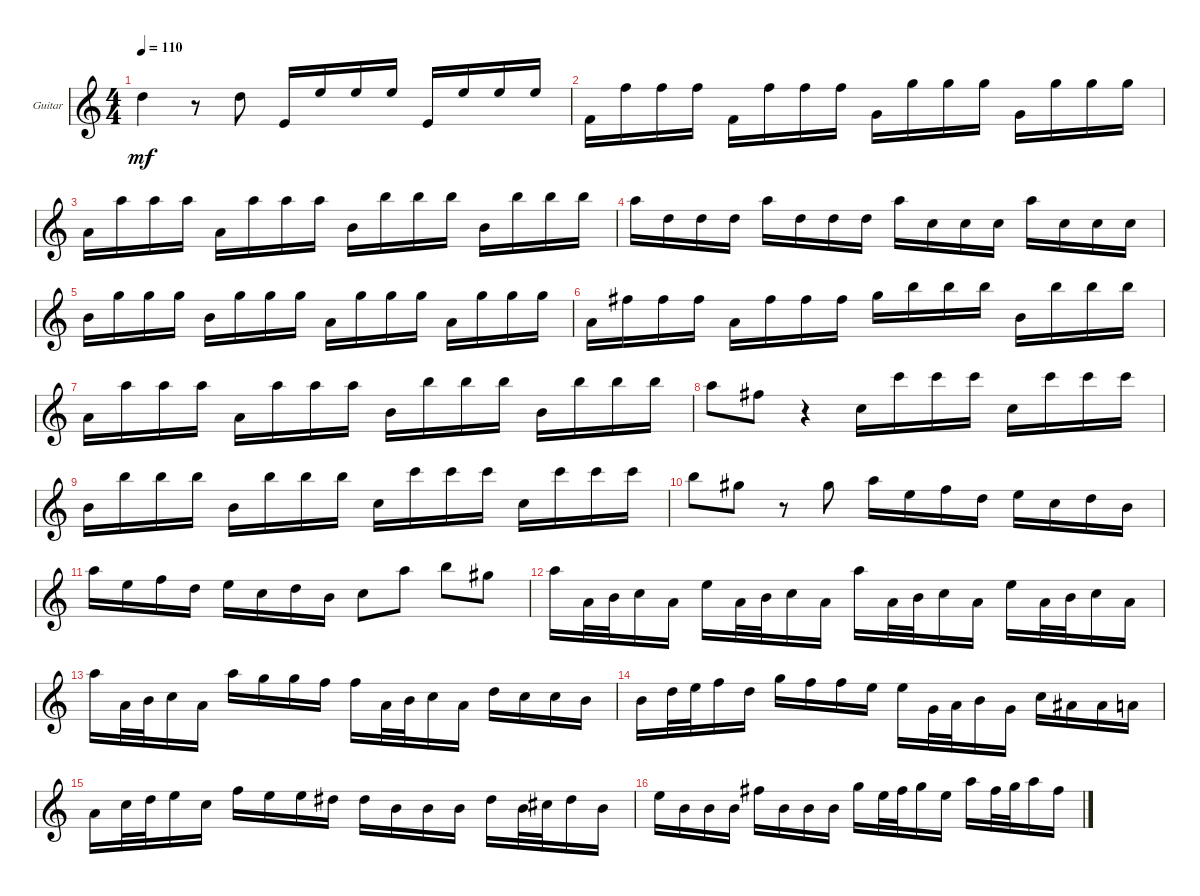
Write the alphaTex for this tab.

\defaultSystemsLayout 4
\bracketExtendMode groupsimilarinstruments
\firstSystemTrackNameOrientation horizontal
\otherSystemsTrackNameOrientation horizontal
\track ("Guitar" "Guitar") {instrument acousticguitarnylon}
\staff {score}
\tuning (E4 B3 G3 D3 A2 E2)
\ts (4 4)
\tempo 110
\clef g2
\ks c
3.2.4{dy mf} r.8 3.2.8 2.4.16 0.1.16 0.1.16 0.1.16 2.4.16 0.1.16 0.1.16 0.1.16 |
3.4.16 1.1.16 1.1.16 1.1.16 3.4.16 1.1.16 1.1.16 1.1.16 5.4.16 3.1.16 3.1.16 3.1.16 5.4.16 3.1.16 3.1.16 3.1.16 |
7.4.16 5.1.16 5.1.16 5.1.16 7.4.16 5.1.16 5.1.16 5.1.16 9.4.16 7.1.16 7.1.16 7.1.16 9.4.16 7.1.16 7.1.16 7.1.16 |
5.1.16 3.2.16 3.2.16 3.2.16 5.1.16 3.2.16 3.2.16 3.2.16 5.1.16 1.2.16 1.2.16 1.2.16 5.1.16 1.2.16 1.2.16 1.2.16 |
0.2.16 3.1.16 3.1.16 3.1.16 0.2.16 3.1.16 3.1.16 3.1.16 2.3.16 8.2.16 3.1.16 3.1.16 2.3.16 3.1.16 3.1.16 3.1.16 |
2.3.16 2.1.16 2.1.16 2.1.16 2.3.16 2.1.16 2.1.16 2.1.16 3.1.16 12.2.16 7.1.16 7.1.16 0.2.16 7.1.16 7.1.16 7.1.16 |
7.4.16 5.1.16 5.1.16 5.1.16 7.4.16 5.1.16 5.1.16 5.1.16 9.4.16 7.1.16 7.1.16 7.1.16 9.4.16 7.1.16 7.1.16 7.1.16 |
5.1.8 7.2.8 r.4 10.4.16 8.1.16 8.1.16 8.1.16 10.4.16 8.1.16 8.1.16 8.1.16 |
9.4.16 7.1.16 7.1.16 7.1.16 9.4.16 7.1.16 7.1.16 7.1.16 10.4.16 8.1.16 8.1.16 8.1.16 10.4.16 8.1.16 8.1.16 8.1.16 |
12.2.8 13.3.8 r.8 4.1.8 5.1.16 5.2.16 6.2.16 7.3.16 0.1.16 1.2.16 3.2.16 0.2.16 |
5.1.16 5.2.16 6.2.16 7.3.16 0.1.16 1.2.16 3.2.16 0.2.16 1.2.8 5.1.8 7.1.8 9.2.8 |
10.2.16 17.6.32 0.2.32 1.2.16 2.3.16 0.1.16 17.6.32 0.2.32 1.2.16 2.3.16 10.2.16 17.6.32 0.2.32 1.2.16 2.3.16 0.1.16 17.6.32 0.2.32 1.2.16 2.3.16 |
10.2.16 17.6.32 0.2.32 1.2.16 2.3.16 5.1.16 3.1.16 3.1.16 1.1.16 1.1.16 2.3.32 0.2.32 1.2.16 2.3.16 3.2.16 1.2.16 1.2.16 0.2.16 |
0.2.16 3.2.32 0.1.32 1.1.16 3.2.16 3.1.16 1.1.16 1.1.16 0.1.16 0.1.16 0.3.32 2.3.32 0.2.16 0.3.16 1.2.16 3.3.16 3.3.16 2.3.16 |
2.3.16 1.2.32 3.2.32 0.1.16 1.2.16 1.1.16 0.1.16 0.1.16 4.2.16 4.2.16 4.3.16 4.3.16 4.3.16 4.2.16 4.3.32 2.2.32 4.2.16 4.3.16 |
0.1.16 0.2.16 0.2.16 0.2.16 2.1.16 0.2.16 0.2.16 0.2.16 3.1.16 0.1.32 2.1.32 3.1.16 0.1.16 5.1.16 2.1.32 3.1.32 5.1.16 2.1.16
